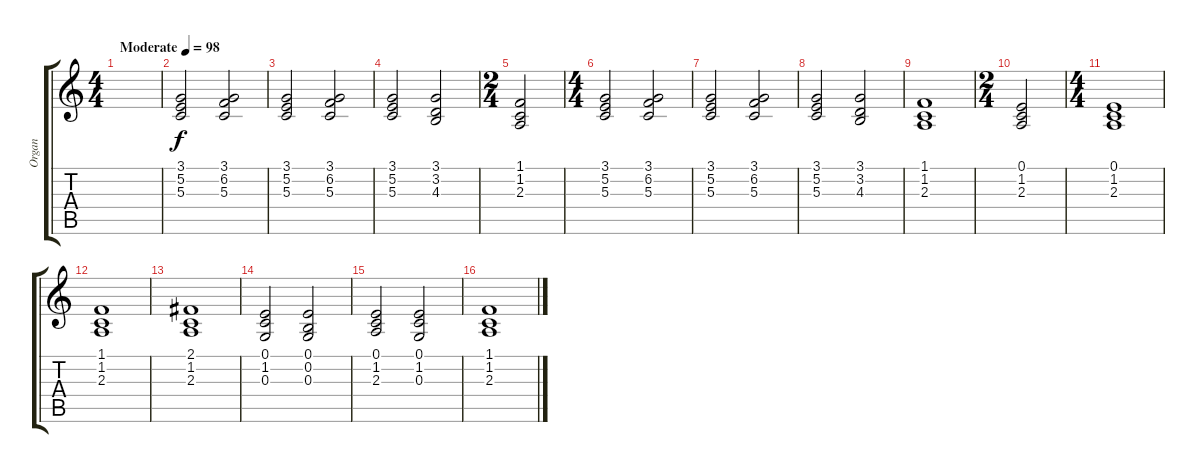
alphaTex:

\track ("Organ" "Organ") {instrument drawbarorgan}
\staff {score tabs}
\tuning (E4 B3 G3 D3 A2 E2) {hide}
\ts (4 4)
\tempo (98 "Moderate")
\clef g2
\ks c
|
(3.1 5.2 5.3).2 (3.1 6.2 5.3).2 |
(3.1 5.2 5.3).2 (3.1 6.2 5.3).2 |
(3.1 5.2 5.3).2 (3.1 3.2 4.3).2 |
\ts (2 4)
(1.1 1.2 2.3).2 |
\ts (4 4)
(3.1 5.2 5.3).2 (3.1 6.2 5.3).2 |
(3.1 5.2 5.3).2 (3.1 6.2 5.3).2 |
(3.1 5.2 5.3).2 (3.1 3.2 4.3).2 |
(1.1 1.2 2.3).1 |
\ts (2 4)
(0.1 1.2 2.3).2 |
\ts (4 4)
(0.1 1.2 2.3).1 |
(1.1 1.2 2.3).1 |
(2.1 1.2 2.3).1 |
(0.1 1.2 0.3).2 (0.1 0.2 0.3).2 |
(0.1 1.2 2.3).2 (0.1 1.2 0.3).2 |
(1.1 1.2 2.3).1
